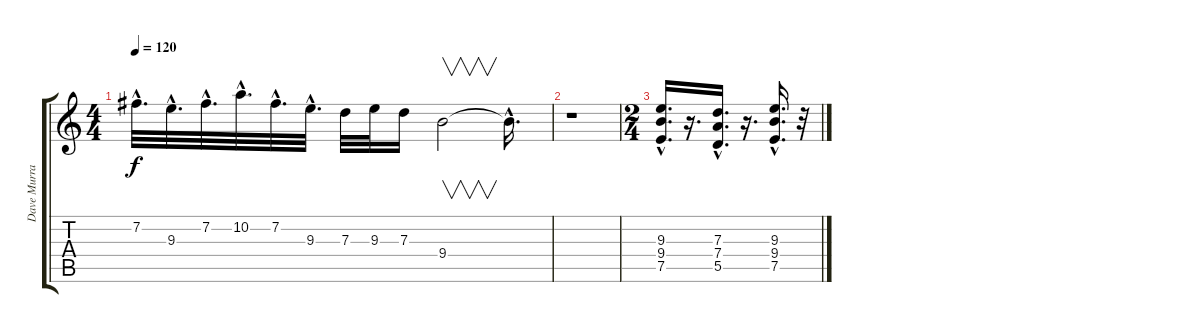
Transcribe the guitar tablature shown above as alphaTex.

\track ("Dave Murray" "Dave Murra") {instrument distortionguitar}
\staff {score tabs}
\tuning (E4 B3 G3 D3 A2 E2) {hide}
\ts (4 4)
\tempo 120
\clef g2
\ks c
7.2{hac}.32{d dy f} 9.3{hac}.32{d} 7.2{hac}.32{d} 10.2{hac}.32{d} 7.2{hac}.32{d} 9.3{hac}.32{d} 7.3.32 9.3.32 7.3.16 9.4.2{v} 9.4{hac t}.16{d} |
r.1 |
\ts (2 4)
(9.3{hac} 9.4{hac} 7.5{hac}).16{d} r.16{d} (7.3{hac} 7.4{hac} 5.5{hac}).16{d} r.16{d} (9.3{hac} 9.4{hac} 7.5{hac}).16{d} r.32
